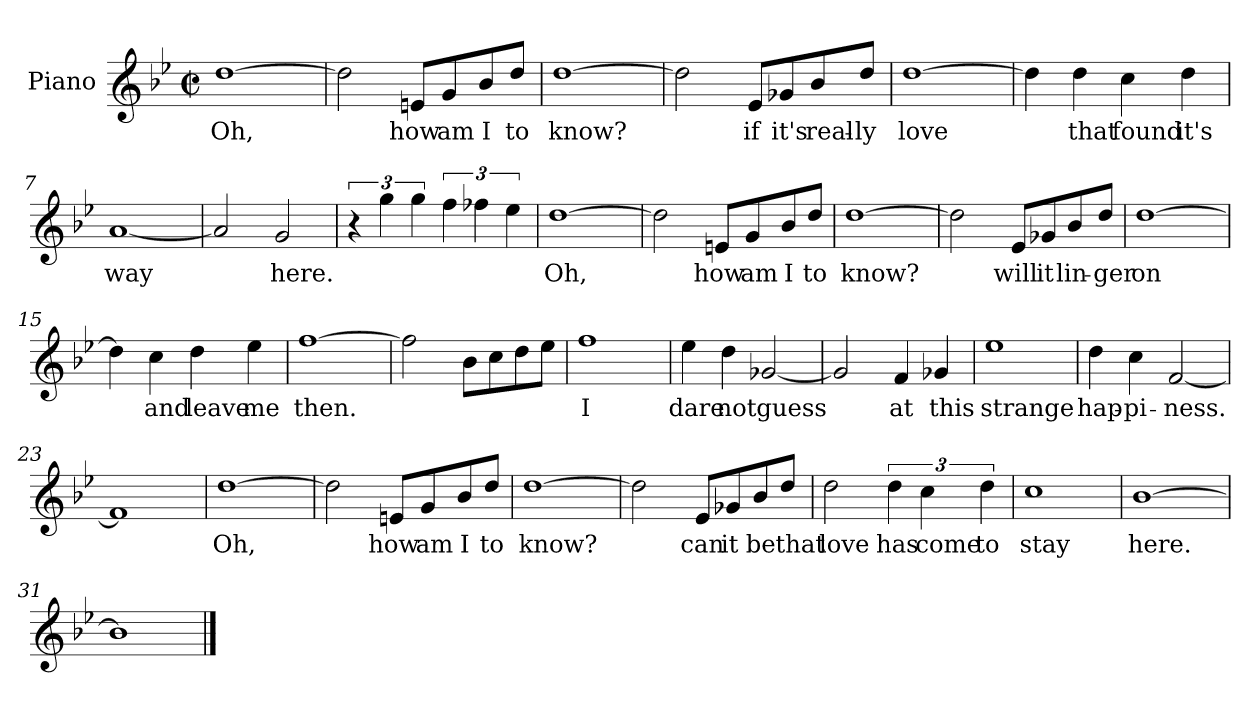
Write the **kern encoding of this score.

**kern	**text
*part1	*part1
*staff1	*staff1
*I"Piano	*
*I'Pno.	*
*clefG2	*
*k[b-e-]	*
*B-:	*
*M2/2	*
*met(c|)	*
=1	=1
[1dd	Oh,
=2	=2
2dd\]	.
8en/L	how
8g/	am
8b-/	I
8dd/J	to
=3	=3
[1dd	know?
=4	=4
2dd\]	.
8e-/L	if
8g-X/	it's
8b-/	real-
8dd/J	-ly
=5	=5
[1dd	love
!!LO:LB:g=z
=6	=6
4dd\]	.
4dd\	that
4cc\	found
4dd\	it's
=7	=7
[1a	way
=8	=8
2a/]	.
2g/	here.
=9	=9
6r	.
6gg\	.
6gg\	.
6ff\	.
6ff-X\	.
6ee-\	.
=10	=10
[1dd	Oh,
!!LO:LB:g=z
=11	=11
2dd\]	.
8en/L	how
8g/	am
8b-/	I
8dd/J	to
=12	=12
[1dd	know?
=13	=13
2dd\]	.
8e-/L	will
8g-X/	it
8b-/	lin-
8dd/J	-ger
=14	=14
[1dd	on
=15	=15
4dd\]	.
4cc\	and
4dd\	leave
4ee-\	me
!!LO:LB:g=z
=16	=16
[1ff	then.
=17	=17
2ff\]	.
8b-\L	.
8cc\	.
8dd\	.
8ee-\J	.
=18	=18
1ff	I
=19	=19
4ee-\	dare
4dd\	not
[2g-X/	guess
=20	=20
2g-/]	.
4f/	at
4g-/	this
!!LO:LB:g=z
=21	=21
1ee-	strange
=22	=22
4dd\	hap-
4cc\	-pi-
[2f/	-ness.
=23	=23
1f]	.
=24	=24
[1dd	Oh,
=25	=25
2dd\]	.
8en/L	how
8g/	am
8b-/	I
8dd/J	to
!!LO:LB:g=z
=26	=26
[1dd	know?
=27	=27
2dd\]	.
8e-/L	can
8g-X/	it
8b-/	be
8dd/J	that
=28	=28
2dd\	love
6dd\	has
6cc\	come
6dd\	to
=29	=29
1cc	stay
=30	=30
[1b-	here.
=31	=31
1b-]	.
==	==
*-	*-
